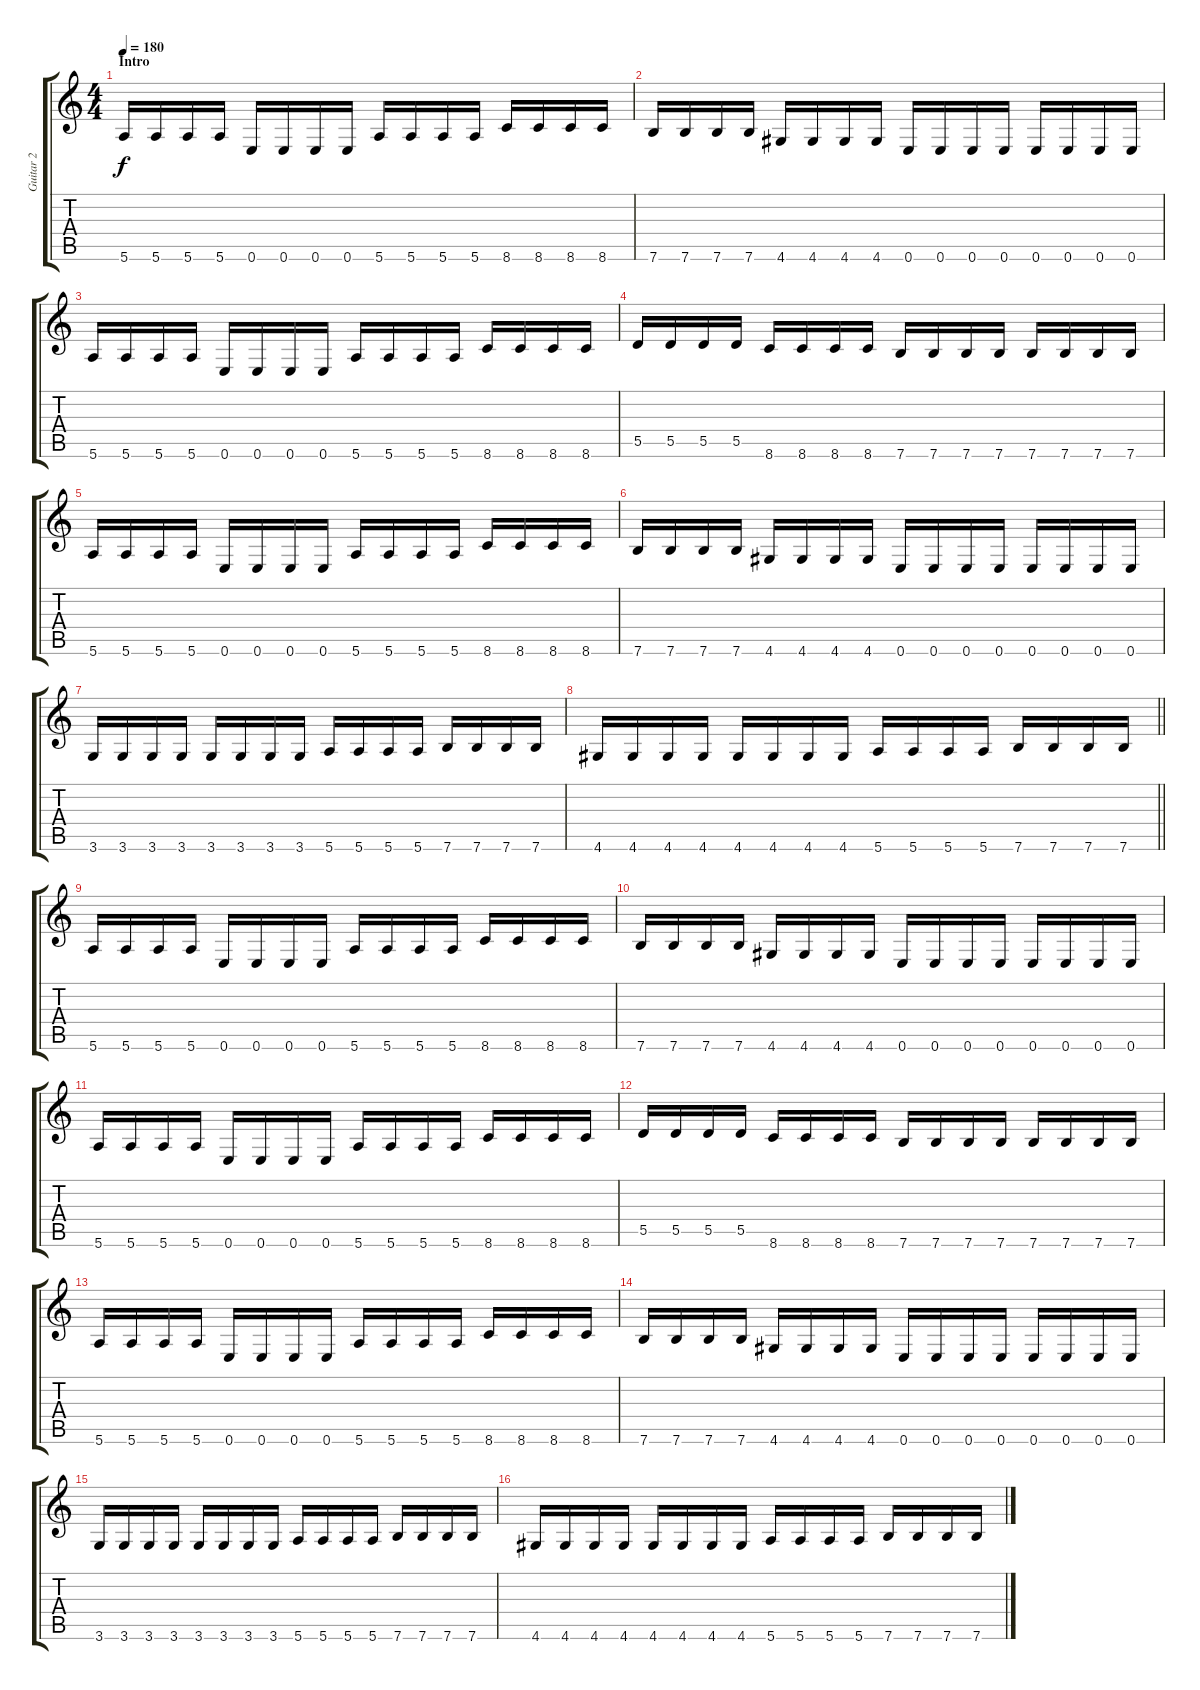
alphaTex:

\track ("Guitar 2" "Guitar 2") {instrument distortionguitar}
\staff {score tabs}
\tuning (E4 B3 G3 D3 A2 E2) {hide}
\ts (4 4)
\section ("" "Intro")
\tempo 180
\clef g2
\ks c
5.6.16{dy f instrument distortionguitar} 5.6.16 5.6.16 5.6.16 0.6.16 0.6.16 0.6.16 0.6.16 5.6.16 5.6.16 5.6.16 5.6.16 8.6.16 8.6.16 8.6.16 8.6.16 |
7.6.16 7.6.16 7.6.16 7.6.16 4.6.16 4.6.16 4.6.16 4.6.16 0.6.16 0.6.16 0.6.16 0.6.16 0.6.16 0.6.16 0.6.16 0.6.16 |
5.6.16 5.6.16 5.6.16 5.6.16 0.6.16 0.6.16 0.6.16 0.6.16 5.6.16 5.6.16 5.6.16 5.6.16 8.6.16 8.6.16 8.6.16 8.6.16 |
5.5.16 5.5.16 5.5.16 5.5.16 8.6.16 8.6.16 8.6.16 8.6.16 7.6.16 7.6.16 7.6.16 7.6.16 7.6.16 7.6.16 7.6.16 7.6.16 |
5.6.16 5.6.16 5.6.16 5.6.16 0.6.16 0.6.16 0.6.16 0.6.16 5.6.16 5.6.16 5.6.16 5.6.16 8.6.16 8.6.16 8.6.16 8.6.16 |
7.6.16 7.6.16 7.6.16 7.6.16 4.6.16 4.6.16 4.6.16 4.6.16 0.6.16 0.6.16 0.6.16 0.6.16 0.6.16 0.6.16 0.6.16 0.6.16 |
3.6.16 3.6.16 3.6.16 3.6.16 3.6.16 3.6.16 3.6.16 3.6.16 5.6.16 5.6.16 5.6.16 5.6.16 7.6.16 7.6.16 7.6.16 7.6.16 |
\barLineRight lightlight
4.6.16 4.6.16 4.6.16 4.6.16 4.6.16 4.6.16 4.6.16 4.6.16 5.6.16 5.6.16 5.6.16 5.6.16 7.6.16 7.6.16 7.6.16 7.6.16 |
\section ("" "")
5.6.16 5.6.16 5.6.16 5.6.16 0.6.16 0.6.16 0.6.16 0.6.16 5.6.16 5.6.16 5.6.16 5.6.16 8.6.16 8.6.16 8.6.16 8.6.16 |
7.6.16 7.6.16 7.6.16 7.6.16 4.6.16 4.6.16 4.6.16 4.6.16 0.6.16 0.6.16 0.6.16 0.6.16 0.6.16 0.6.16 0.6.16 0.6.16 |
5.6.16 5.6.16 5.6.16 5.6.16 0.6.16 0.6.16 0.6.16 0.6.16 5.6.16 5.6.16 5.6.16 5.6.16 8.6.16 8.6.16 8.6.16 8.6.16 |
5.5.16 5.5.16 5.5.16 5.5.16 8.6.16 8.6.16 8.6.16 8.6.16 7.6.16 7.6.16 7.6.16 7.6.16 7.6.16 7.6.16 7.6.16 7.6.16 |
5.6.16 5.6.16 5.6.16 5.6.16 0.6.16 0.6.16 0.6.16 0.6.16 5.6.16 5.6.16 5.6.16 5.6.16 8.6.16 8.6.16 8.6.16 8.6.16 |
7.6.16 7.6.16 7.6.16 7.6.16 4.6.16 4.6.16 4.6.16 4.6.16 0.6.16 0.6.16 0.6.16 0.6.16 0.6.16 0.6.16 0.6.16 0.6.16 |
3.6.16 3.6.16 3.6.16 3.6.16 3.6.16 3.6.16 3.6.16 3.6.16 5.6.16 5.6.16 5.6.16 5.6.16 7.6.16 7.6.16 7.6.16 7.6.16 |
4.6.16 4.6.16 4.6.16 4.6.16 4.6.16 4.6.16 4.6.16 4.6.16 5.6.16 5.6.16 5.6.16 5.6.16 7.6.16 7.6.16 7.6.16 7.6.16
